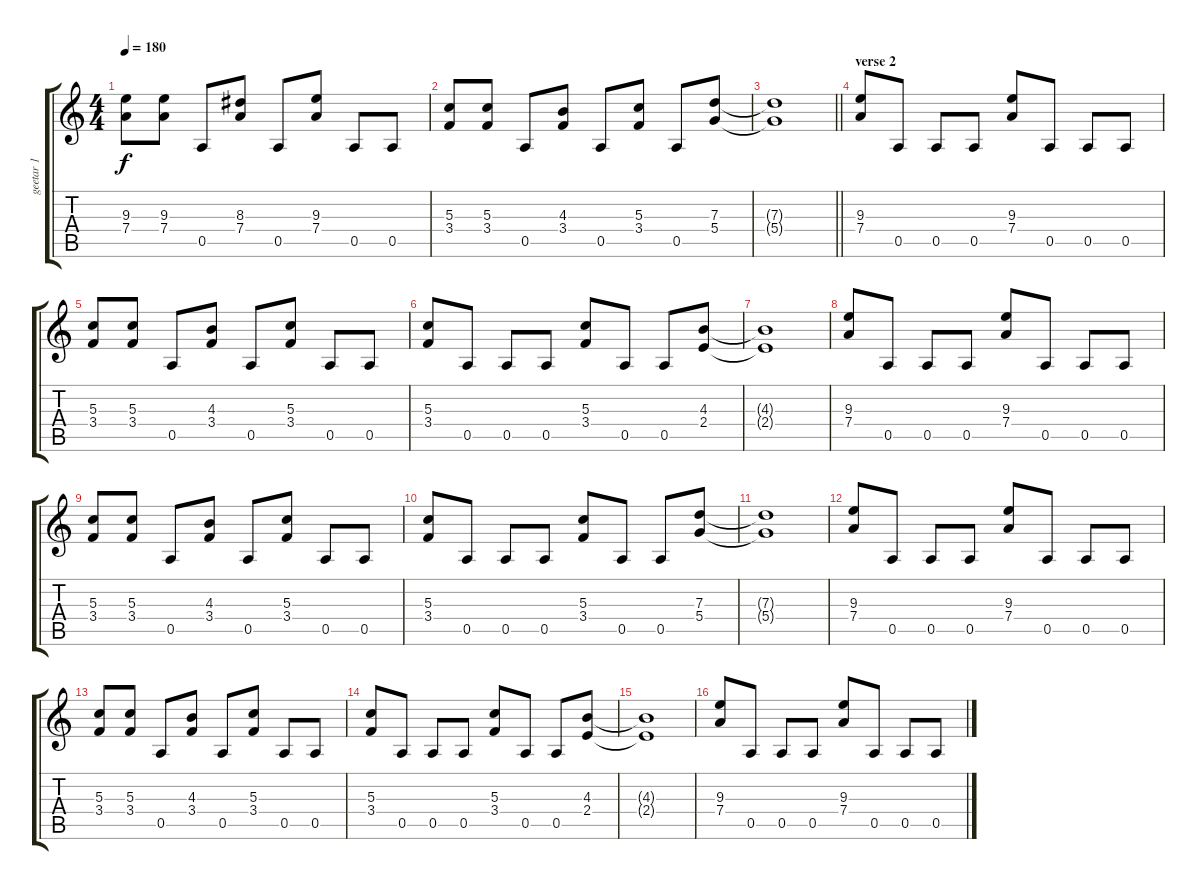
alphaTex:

\track ("geetar 1" "geetar 1") {instrument distortionguitar}
\staff {score tabs}
\tuning (E4 B3 G3 D3 A2 E2) {hide}
\ts (4 4)
\tempo 180
\clef g2
\ks c
(9.3 7.4).8{dy f} (9.3 7.4).8 0.5.8 (8.3 7.4).8 0.5.8 (9.3 7.4).8 0.5.8 0.5.8 |
(5.3 3.4).8 (5.3 3.4).8 0.5.8 (4.3 3.4).8 0.5.8 (5.3 3.4).8 0.5.8 (7.3 5.4).8 |
\barLineRight lightlight
(7.3{t} 5.4{t}).1 |
\section ("" "verse 2")
(9.3 7.4).8 0.5.8 0.5.8 0.5.8 (9.3 7.4).8 0.5.8 0.5.8 0.5.8 |
(5.3 3.4).8 (5.3 3.4).8 0.5.8 (4.3 3.4).8 0.5.8 (5.3 3.4).8 0.5.8 0.5.8 |
(5.3 3.4).8 0.5.8 0.5.8 0.5.8 (5.3 3.4).8 0.5.8 0.5.8 (4.3 2.4).8 |
(4.3{t} 2.4{t}).1 |
(9.3 7.4).8 0.5.8 0.5.8 0.5.8 (9.3 7.4).8 0.5.8 0.5.8 0.5.8 |
(5.3 3.4).8 (5.3 3.4).8 0.5.8 (4.3 3.4).8 0.5.8 (5.3 3.4).8 0.5.8 0.5.8 |
(5.3 3.4).8 0.5.8 0.5.8 0.5.8 (5.3 3.4).8 0.5.8 0.5.8 (7.3 5.4).8 |
(7.3{t} 5.4{t}).1 |
(9.3 7.4).8 0.5.8 0.5.8 0.5.8 (9.3 7.4).8 0.5.8 0.5.8 0.5.8 |
(5.3 3.4).8 (5.3 3.4).8 0.5.8 (4.3 3.4).8 0.5.8 (5.3 3.4).8 0.5.8 0.5.8 |
(5.3 3.4).8 0.5.8 0.5.8 0.5.8 (5.3 3.4).8 0.5.8 0.5.8 (4.3 2.4).8 |
(4.3{t} 2.4{t}).1 |
(9.3 7.4).8 0.5.8 0.5.8 0.5.8 (9.3 7.4).8 0.5.8 0.5.8 0.5.8
